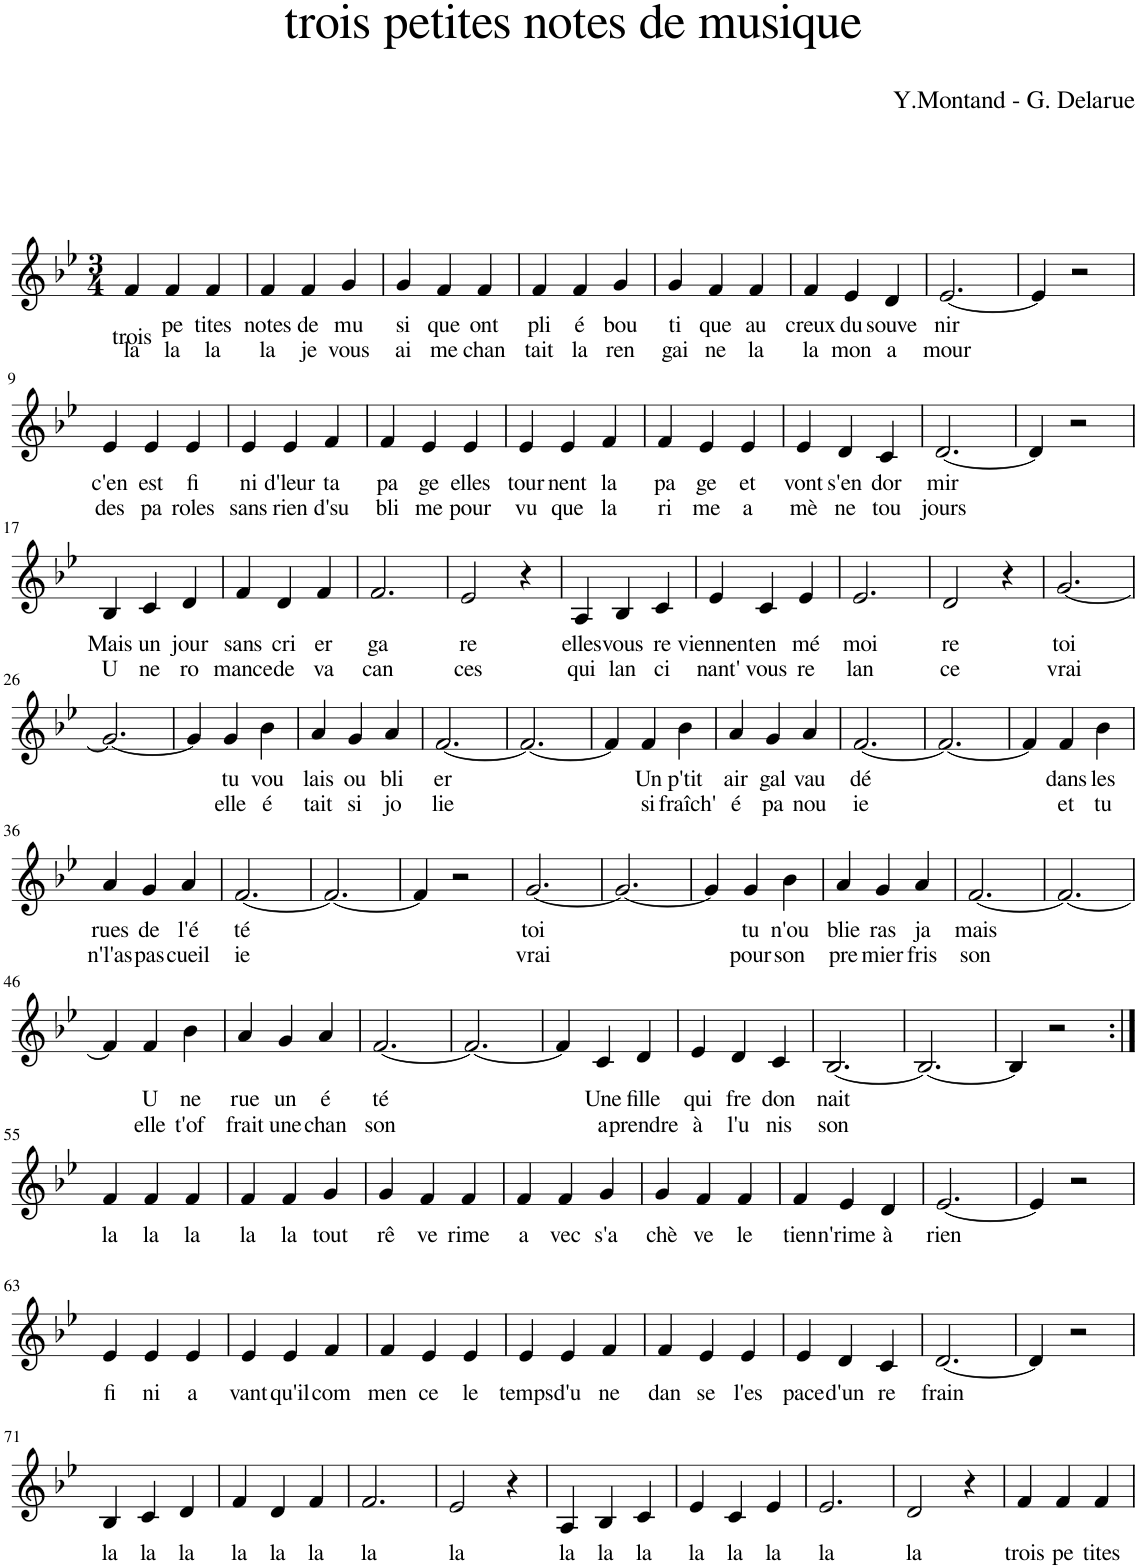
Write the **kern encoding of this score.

**kern	**text	**text
*part1	*part1	*part1
*staff1	*staff1	*staff1
*I"Voix	*	*
*I'Vx.	*	*
*clefG2	*	*
*k[b-e-]	*	*
*M3/4	*	*
=1	=1	=1
!	!LO:LY:b	!LO:LY:b
4f/	trois	la
!	!LO:LY:b	!LO:LY:b
4f/	pe	la
!	!LO:LY:b	!LO:LY:b
4f/	tites	la
=2	=2	=2
!	!LO:LY:b	!LO:LY:b
4f/	notes	la
!	!LO:LY:b	!LO:LY:b
4f/	de	je
!	!LO:LY:b	!LO:LY:b
4g/	mu	vous
=3	=3	=3
!	!LO:LY:b	!LO:LY:b
4g/	si	ai
!	!LO:LY:b	!LO:LY:b
4f/	que	me
!	!LO:LY:b	!LO:LY:b
4f/	ont	chan
=4	=4	=4
!	!LO:LY:b	!LO:LY:b
4f/	pli	tait
!	!LO:LY:b	!LO:LY:b
4f/	é	la
!	!LO:LY:b	!LO:LY:b
4g/	bou	ren
=5	=5	=5
!	!LO:LY:b	!LO:LY:b
4g/	ti	gai
!	!LO:LY:b	!LO:LY:b
4f/	que	ne
!	!LO:LY:b	!LO:LY:b
4f/	au	la
=6	=6	=6
!	!LO:LY:b	!LO:LY:b
4f/	creux	la
!	!LO:LY:b	!LO:LY:b
4e-/	du	mon
!	!LO:LY:b	!LO:LY:b
4d/	souve	a
=7	=7	=7
!	!LO:LY:b	!LO:LY:b
[2.e-/	nir	mour
=8	=8	=8
4e-/]	.	.
2r	.	.
!!LO:LB:g=z
=9	=9	=9
!	!LO:LY:b	!LO:LY:b
4e-/	c'en	des
!	!LO:LY:b	!LO:LY:b
4e-/	est	pa
!	!LO:LY:b	!LO:LY:b
4e-/	fi	roles
=10	=10	=10
!	!LO:LY:b	!LO:LY:b
4e-/	ni	sans
!	!LO:LY:b	!LO:LY:b
4e-/	d'leur	rien
!	!LO:LY:b	!LO:LY:b
4f/	ta	d'su
=11	=11	=11
!	!LO:LY:b	!LO:LY:b
4f/	pa	bli
!	!LO:LY:b	!LO:LY:b
4e-/	ge	me
!	!LO:LY:b	!LO:LY:b
4e-/	elles	pour
=12	=12	=12
!	!LO:LY:b	!LO:LY:b
4e-/	tour	vu
!	!LO:LY:b	!LO:LY:b
4e-/	nent	que
!	!LO:LY:b	!LO:LY:b
4f/	la	la
=13	=13	=13
!	!LO:LY:b	!LO:LY:b
4f/	pa	ri
!	!LO:LY:b	!LO:LY:b
4e-/	ge	me
!	!LO:LY:b	!LO:LY:b
4e-/	et	a
=14	=14	=14
!	!LO:LY:b	!LO:LY:b
4e-/	vont	mè
!	!LO:LY:b	!LO:LY:b
4d/	s'en	ne
!	!LO:LY:b	!LO:LY:b
4c/	dor	tou
=15	=15	=15
!	!LO:LY:b	!LO:LY:b
[2.d/	mir	jours
=16	=16	=16
4d/]	.	.
2r	.	.
!!LO:LB:g=z
=17	=17	=17
!	!LO:LY:b	!LO:LY:b
4B-/	Mais	U
!	!LO:LY:b	!LO:LY:b
4c/	un	ne
!	!LO:LY:b	!LO:LY:b
4d/	jour	ro
=18	=18	=18
!	!LO:LY:b	!LO:LY:b
4f/	sans	mance
!	!LO:LY:b	!LO:LY:b
4d/	cri	de
!	!LO:LY:b	!LO:LY:b
4f/	er	va
=19	=19	=19
!	!LO:LY:b	!LO:LY:b
2.f/	ga	can
=20	=20	=20
!	!LO:LY:b	!LO:LY:b
2e-/	re	ces
4r	.	.
=21	=21	=21
!	!LO:LY:b	!LO:LY:b
4A/	elles	qui
!	!LO:LY:b	!LO:LY:b
4B-/	vous	lan
!	!LO:LY:b	!LO:LY:b
4c/	re	ci
=22	=22	=22
!	!LO:LY:b	!LO:LY:b
4e-/	viennent	nant'
!	!LO:LY:b	!LO:LY:b
4c/	en	vous
!	!LO:LY:b	!LO:LY:b
4e-/	mé	re
=23	=23	=23
!	!LO:LY:b	!LO:LY:b
2.e-/	moi	lan
=24	=24	=24
!	!LO:LY:b	!LO:LY:b
2d/	re	ce
4r	.	.
=25	=25	=25
!	!LO:LY:b	!LO:LY:b
[2.g/	toi	vrai
!!LO:LB:g=z
=26	=26	=26
2.g/_	.	.
=27	=27	=27
4g/]	.	.
!	!LO:LY:b	!LO:LY:b
4g/	tu	elle
!	!LO:LY:b	!LO:LY:b
4b-\	vou	é
=28	=28	=28
!	!LO:LY:b	!LO:LY:b
4a/	lais	tait
!	!LO:LY:b	!LO:LY:b
4g/	ou	si
!	!LO:LY:b	!LO:LY:b
4a/	bli	jo
=29	=29	=29
!	!LO:LY:b	!LO:LY:b
[2.f/	er	lie
=30	=30	=30
2.f/_	.	.
=31	=31	=31
4f/]	.	.
!	!LO:LY:b	!LO:LY:b
4f/	Un	si
!	!LO:LY:b	!LO:LY:b
4b-\	p'tit	fraîch'
=32	=32	=32
!	!LO:LY:b	!LO:LY:b
4a/	air	é
!	!LO:LY:b	!LO:LY:b
4g/	gal	pa
!	!LO:LY:b	!LO:LY:b
4a/	vau	nou
=33	=33	=33
!	!LO:LY:b	!LO:LY:b
[2.f/	dé	ie
=34	=34	=34
2.f/_	.	.
=35	=35	=35
4f/]	.	.
!	!LO:LY:b	!LO:LY:b
4f/	dans	et
!	!LO:LY:b	!LO:LY:b
4b-\	les	tu
!!LO:LB:g=z
=36	=36	=36
!	!LO:LY:b	!LO:LY:b
4a/	rues	n'l'as
!	!LO:LY:b	!LO:LY:b
4g/	de	pas
!	!LO:LY:b	!LO:LY:b
4a/	l'é	cueil
=37	=37	=37
!	!LO:LY:b	!LO:LY:b
[2.f/	té	ie
=38	=38	=38
2.f/_	.	.
=39	=39	=39
4f/]	.	.
2r	.	.
=40	=40	=40
!	!LO:LY:b	!LO:LY:b
[2.g/	toi	vrai
=41	=41	=41
2.g/_	.	.
=42	=42	=42
4g/]	.	.
!	!LO:LY:b	!LO:LY:b
4g/	tu	pour
!	!LO:LY:b	!LO:LY:b
4b-\	n'ou	son
=43	=43	=43
!	!LO:LY:b	!LO:LY:b
4a/	blie	pre
!	!LO:LY:b	!LO:LY:b
4g/	ras	mier
!	!LO:LY:b	!LO:LY:b
4a/	ja	fris
=44	=44	=44
!	!LO:LY:b	!LO:LY:b
[2.f/	mais	son
=45	=45	=45
2.f/_	.	.
!!LO:LB:g=z
=46	=46	=46
4f/]	.	.
!	!LO:LY:b	!LO:LY:b
4f/	U	elle
!	!LO:LY:b	!LO:LY:b
4b-\	ne	t'of
=47	=47	=47
!	!LO:LY:b	!LO:LY:b
4a/	rue	frait
!	!LO:LY:b	!LO:LY:b
4g/	un	une
!	!LO:LY:b	!LO:LY:b
4a/	é	chan
=48	=48	=48
!	!LO:LY:b	!LO:LY:b
[2.f/	té	son
=49	=49	=49
2.f/_	.	.
=50	=50	=50
4f/]	.	.
!	!LO:LY:b	!LO:LY:b
4c/	Une	a
!	!LO:LY:b	!LO:LY:b
4d/	fille	prendre
=51	=51	=51
!	!LO:LY:b	!LO:LY:b
4e-/	qui	à
!	!LO:LY:b	!LO:LY:b
4d/	fre	l'u
!	!LO:LY:b	!LO:LY:b
4c/	don	nis
=52	=52	=52
!	!LO:LY:b	!LO:LY:b
[2.B-/	nait	son
=53	=53	=53
2.B-/_	.	.
=54	=54	=54
4B-/]	.	.
2r	.	.
!!LO:LB:g=z
=55:|!	=55:|!	=55:|!
!	!LO:LY:b	!
4f/	la	.
!	!LO:LY:b	!
4f/	la	.
!	!LO:LY:b	!
4f/	la	.
=56	=56	=56
!	!LO:LY:b	!
4f/	la	.
!	!LO:LY:b	!
4f/	la	.
!	!LO:LY:b	!
4g/	tout	.
=57	=57	=57
!	!LO:LY:b	!
4g/	rê	.
!	!LO:LY:b	!
4f/	ve	.
!	!LO:LY:b	!
4f/	rime	.
=58	=58	=58
!	!LO:LY:b	!
4f/	a	.
!	!LO:LY:b	!
4f/	vec	.
!	!LO:LY:b	!
4g/	s'a	.
=59	=59	=59
!	!LO:LY:b	!
4g/	chè	.
!	!LO:LY:b	!
4f/	ve	.
!	!LO:LY:b	!
4f/	le	.
=60	=60	=60
!	!LO:LY:b	!
4f/	tien	.
!	!LO:LY:b	!
4e-/	n'rime	.
!	!LO:LY:b	!
4d/	à	.
=61	=61	=61
!	!LO:LY:b	!
[2.e-/	rien	.
=62	=62	=62
4e-/]	.	.
2r	.	.
!!LO:LB:g=z
=63	=63	=63
!	!LO:LY:b	!
4e-/	fi	.
!	!LO:LY:b	!
4e-/	ni	.
!	!LO:LY:b	!
4e-/	a	.
=64	=64	=64
!	!LO:LY:b	!
4e-/	vant	.
!	!LO:LY:b	!
4e-/	qu'il	.
!	!LO:LY:b	!
4f/	com	.
=65	=65	=65
!	!LO:LY:b	!
4f/	men	.
!	!LO:LY:b	!
4e-/	ce	.
!	!LO:LY:b	!
4e-/	le	.
=66	=66	=66
!	!LO:LY:b	!
4e-/	temps	.
!	!LO:LY:b	!
4e-/	d'u	.
!	!LO:LY:b	!
4f/	ne	.
=67	=67	=67
!	!LO:LY:b	!
4f/	dan	.
!	!LO:LY:b	!
4e-/	se	.
!	!LO:LY:b	!
4e-/	l'es	.
=68	=68	=68
!	!LO:LY:b	!
4e-/	pace	.
!	!LO:LY:b	!
4d/	d'un	.
!	!LO:LY:b	!
4c/	re	.
=69	=69	=69
!	!LO:LY:b	!
[2.d/	frain	.
=70	=70	=70
4d/]	.	.
2r	.	.
!!LO:LB:g=z
=71	=71	=71
!	!LO:LY:b	!
4B-/	la	.
!	!LO:LY:b	!
4c/	la	.
!	!LO:LY:b	!
4d/	la	.
=72	=72	=72
!	!LO:LY:b	!
4f/	la	.
!	!LO:LY:b	!
4d/	la	.
!	!LO:LY:b	!
4f/	la	.
=73	=73	=73
!	!LO:LY:b	!
2.f/	la	.
=74	=74	=74
!	!LO:LY:b	!
2e-/	la	.
4r	.	.
=75	=75	=75
!	!LO:LY:b	!
4A/	la	.
!	!LO:LY:b	!
4B-/	la	.
!	!LO:LY:b	!
4c/	la	.
=76	=76	=76
!	!LO:LY:b	!
4e-/	la	.
!	!LO:LY:b	!
4c/	la	.
!	!LO:LY:b	!
4e-/	la	.
=77	=77	=77
!	!LO:LY:b	!
2.e-/	la	.
=78	=78	=78
!	!LO:LY:b	!
2d/	la	.
4r	.	.
=79	=79	=79
!	!LO:LY:b	!
4f/	trois	.
!	!LO:LY:b	!
4f/	pe	.
!	!LO:LY:b	!
4f/	tites	.
=	=	=
*-	*-	*-
